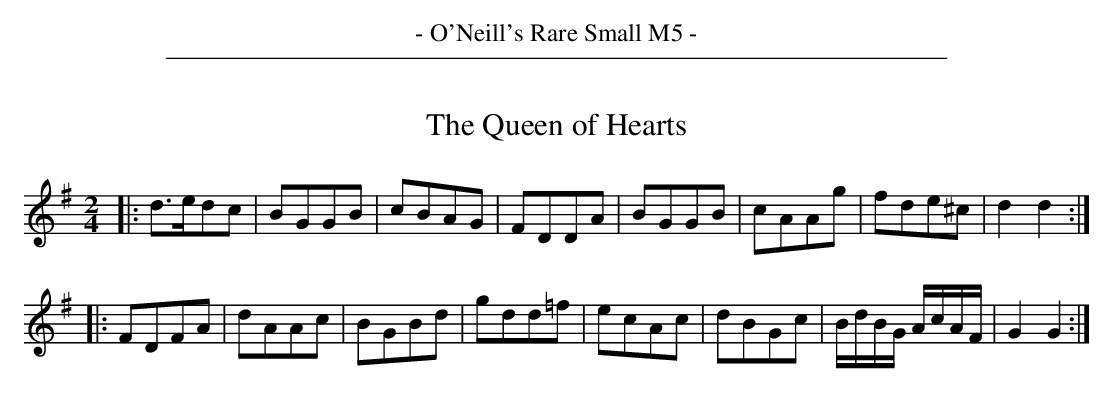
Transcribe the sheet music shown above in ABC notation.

X:1
T: The Queen of Hearts
M: 2/4
L: 1/8
K: G
|:\
d>edc | BGGB | cBAG | FDDA |\
BGGB | cAAg | fde^c | d2d2 :|
|:\
FDFA | dAAc | BGBd | gdd=f |\
ecAc | dBGc | B/d/B/G/ A/c/A/F/ | G2G2 :|
